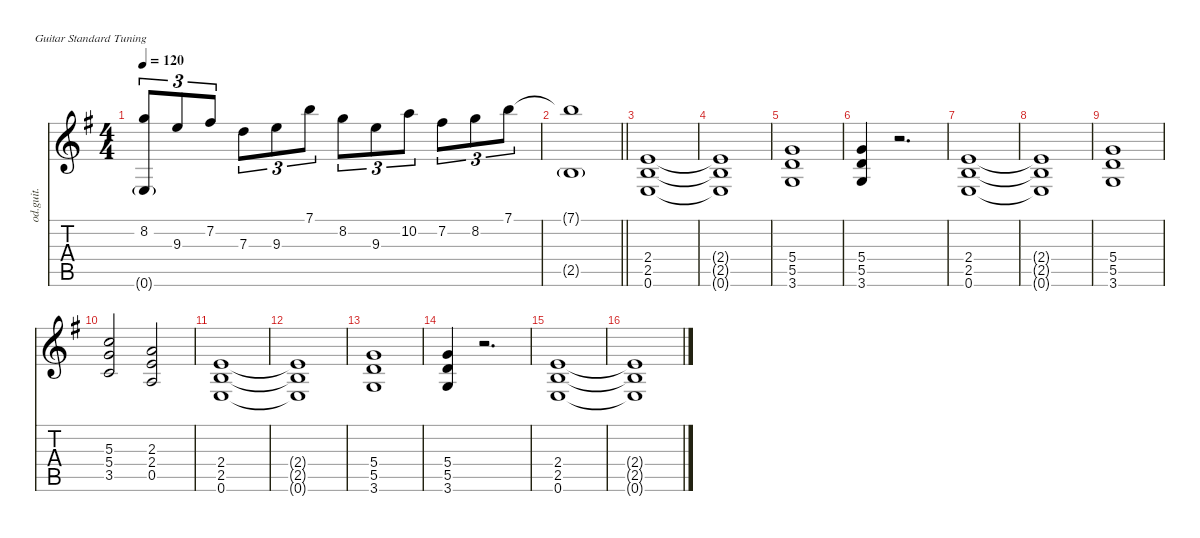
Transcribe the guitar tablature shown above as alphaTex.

\defaultSystemsLayout 4
\hideDynamics
\bracketExtendMode nobrackets
\otherSystemsTrackNameOrientation horizontal
\track ("Guitarra 1" "od.guit.") {defaultSystemsLayout 8 mute instrument overdrivenguitar}
\staff {score tabs}
\tuning (E4 B3 G3 D3 A2 E2)
\ts (4 4)
\tempo 120
\clef g2
\ks g
(8.2{acc forcenatural} 0.6{g acc forcenatural}).8{tu (3 2) dy f beam Up} 9.3{acc forcenatural}.8{tu (3 2) beam Up} 7.2{acc #}.8{tu (3 2) beam Up} 7.3{acc forcenatural}.8{tu (3 2) beam Down} 9.3{acc forcenatural}.8{tu (3 2) beam Down} 7.1{acc forcenatural}.8{tu (3 2) beam Down} 8.2{acc forcenatural}.8{tu (3 2) beam Down} 9.3{acc forcenatural}.8{tu (3 2) beam Down} 10.2{acc forcenatural}.8{tu (3 2) beam Down} 7.2{acc #}.8{tu (3 2) beam Down} 8.2{acc forcenatural}.8{tu (3 2) beam Down} 7.1{acc forcenatural}.8{tu (3 2) beam Down} |
\barLineRight lightlight
(7.1{t acc forcenatural} 2.5{g acc forcenatural}).1{beam Down} |
(2.4{acc forcenatural} 2.5{acc forcenatural} 0.6{acc forcenatural}).1{beam Up} |
(2.4{t acc forcenatural} 2.5{t acc forcenatural} 0.6{t acc forcenatural}).1{beam Up} |
(5.4{acc forcenatural} 5.5{acc forcenatural} 3.6{acc forcenatural}).1{beam Up} |
(5.4{acc forcenatural} 5.5{acc forcenatural} 3.6{acc forcenatural}).4{beam Up} r.2{d beam Up} |
(2.4{acc forcenatural} 2.5{acc forcenatural} 0.6{acc forcenatural}).1{beam Up} |
(2.4{t acc forcenatural} 2.5{t acc forcenatural} 0.6{t acc forcenatural}).1{beam Up} |
(5.4{acc forcenatural} 5.5{acc forcenatural} 3.6{acc forcenatural}).1{beam Up} |
(5.3{acc forcenatural} 5.4{acc forcenatural} 3.5{acc forcenatural}).2{beam Up} (2.3{acc forcenatural} 2.4{acc forcenatural} 0.5{acc forcenatural}).2{beam Up} |
(2.4{acc forcenatural} 2.5{acc forcenatural} 0.6{acc forcenatural}).1{beam Up} |
(2.4{t acc forcenatural} 2.5{t acc forcenatural} 0.6{t acc forcenatural}).1{beam Up} |
(5.4{acc forcenatural} 5.5{acc forcenatural} 3.6{acc forcenatural}).1{beam Up} |
(5.4{acc forcenatural} 5.5{acc forcenatural} 3.6{acc forcenatural}).4{beam Up} r.2{d beam Up} |
(2.4{acc forcenatural} 2.5{acc forcenatural} 0.6{acc forcenatural}).1{beam Up} |
(2.4{t acc forcenatural} 2.5{t acc forcenatural} 0.6{t acc forcenatural}).1{beam Up}
